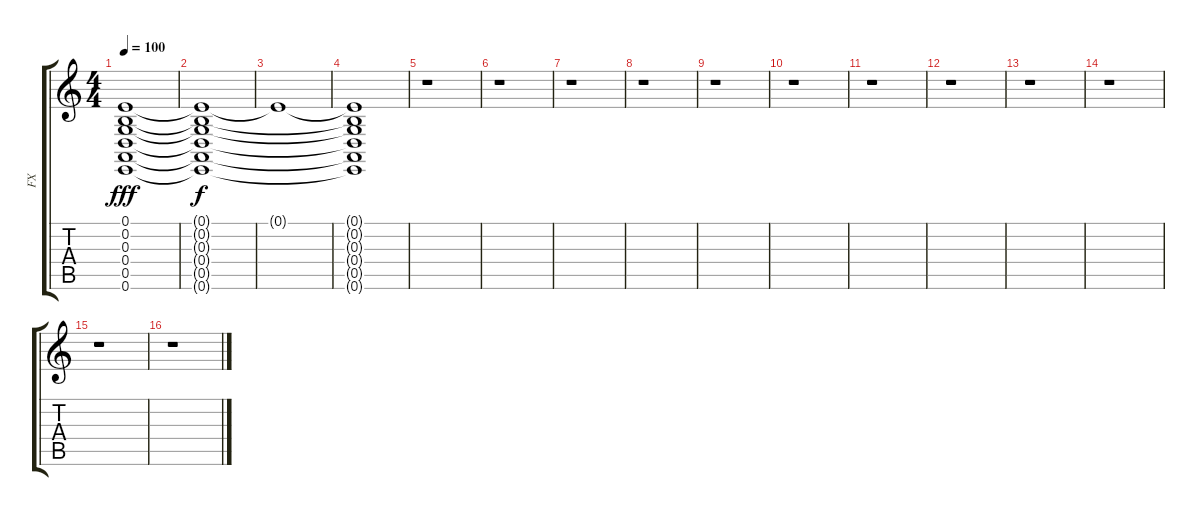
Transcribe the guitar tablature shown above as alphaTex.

\track ("FX" "FX") {instrument seashore}
\staff {score tabs}
\tuning (E4 B3 G3 D3 A2 E2) {hide}
\ts (4 4)
\tempo 100
\clef g2
\ks c
(0.1 0.2 0.3 0.4 0.5 0.6).1{dy fff instrument seashore} |
(0.1{t} 0.2{t} 0.3{t} 0.4{t} 0.5{t} 0.6{t}).1{dy f} |
0.1{t}.1 |
(0.1{t} 0.2{t} 0.3{t} 0.4{t} 0.5{t} 0.6{t}).1 |
r.1 |
r.1 |
r.1 |
r.1 |
r.1 |
r.1 |
r.1 |
r.1 |
r.1 |
r.1 |
r.1 |
r.1
